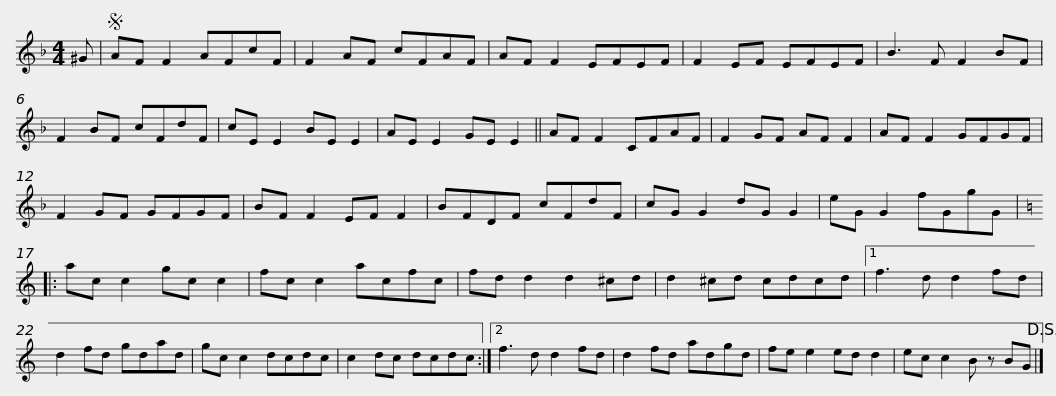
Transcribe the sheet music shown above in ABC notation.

X:1
L:1/8
M:4/4
I:linebreak $
K:F
V:1 treble
V:1
 ^G |S AF F2 AFcF | F2 AF cFAF | AF F2 EFEF | F2 EF EFEF | %5
 B3 F F2 BF | F2 BF cFdF |$ cE E2 BE E2 | AE E2 GE E2 || AF F2 CFAF | %10
 F2 GF AF F2 | AF F2 GFGF | F2 GF GFGF | BF F2 EF F2 |$ BFDF cFdF | %15
 cG G2 dG G2 | eG G2 fGgG |:[K:C] ac c2 gc c2 | fc c2 acfc | fd d2 d2 ^cd |$ %20
 d2 ^cd cdcd |1 f3 d d2 fd | d2 fd gdad | gc c2 dcdc | c2 dc dcdc :|2 %25
 f3 d d2 fd |$ d2 fd adgd | fe e2 ed d2 | ec c2 B z BG!D.S.! |] %29
